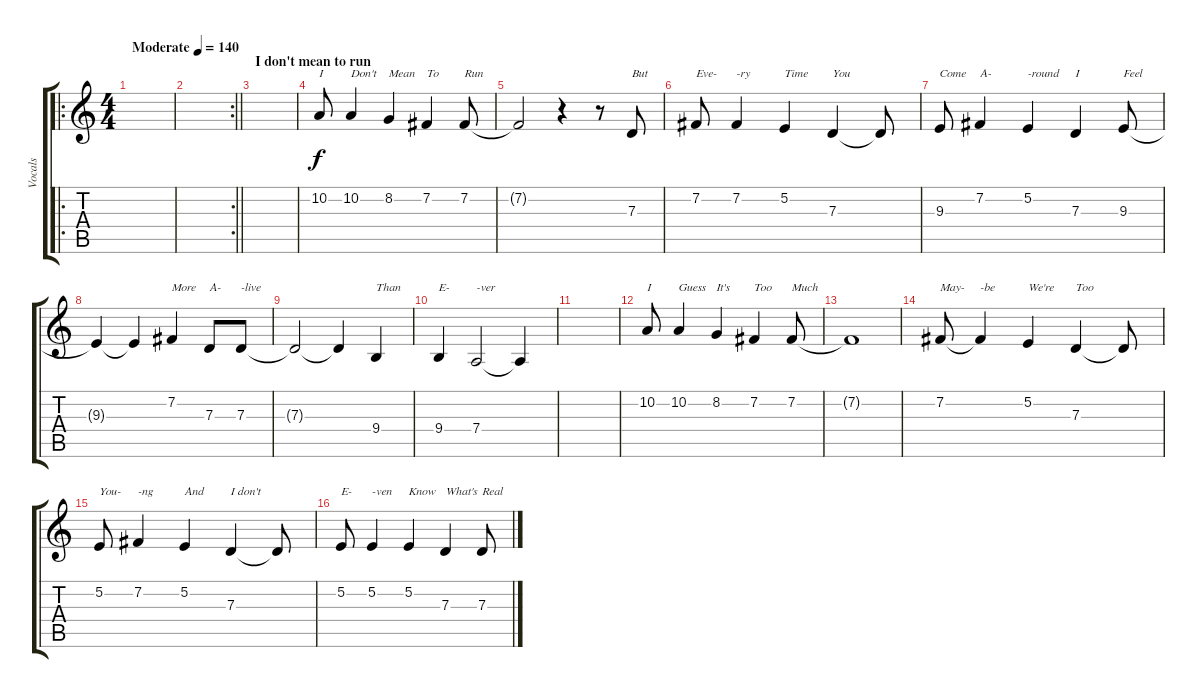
\track ("Vocals" "Vocals") {instrument oboe}
\staff {score tabs}
\tuning (E4 B3 G3 D3 A2 E2) {hide}
\ro
\ts (4 4)
\tempo (140 "Moderate")
\clef g2
\ks c
|
\rc 2
\barLineRight lightlight
|
\section ("" "I don't mean to run")
|
10.2.8{txt "I"} 10.2.4{txt "Don't"} 8.2.4{txt "Mean"} 7.2.4{txt "To"} 7.2.8{txt "Run"} |
7.2{t}.2 r.4 r.8 7.3.8{txt "But"} |
7.2.8{txt "Eve-"} 7.2.4{txt "-ry"} 5.2.4{txt "Time"} 7.3.4{txt "You"} 7.3{t}.8 |
9.3.8{txt "Come"} 7.2.4{txt "A-"} 5.2.4{txt "-round"} 7.3.4{txt "I"} 9.3.8{txt "Feel"} |
9.3{t}.4 9.3{t}.4 7.2.4{txt "More"} 7.3.8{txt "A-"} 7.3.8{txt "-live"} |
7.3{t}.2 7.3{t}.4 9.4.4{txt "Than"} |
9.4.4{txt "E-"} 7.4.2{txt "-ver"} 7.4{t}.4 |
|
10.2.8{txt "I"} 10.2.4{txt "Guess"} 8.2.4{txt "It's"} 7.2.4{txt "Too"} 7.2.8{txt "Much"} |
7.2{t}.1 |
7.2.8{txt "May-"} 7.2{t}.4{txt "-be"} 5.2.4{txt "We're"} 7.3.4{txt "Too"} 7.3{t}.8 |
5.2.8{txt "You-"} 7.2.4{txt "-ng"} 5.2.4{txt "And"} 7.3.4{txt "I don't"} 7.3{t}.8 |
5.2.8{txt "E-"} 5.2.4{txt "-ven"} 5.2.4{txt "Know"} 7.3.4{txt "What's"} 7.3.8{txt "Real"}
